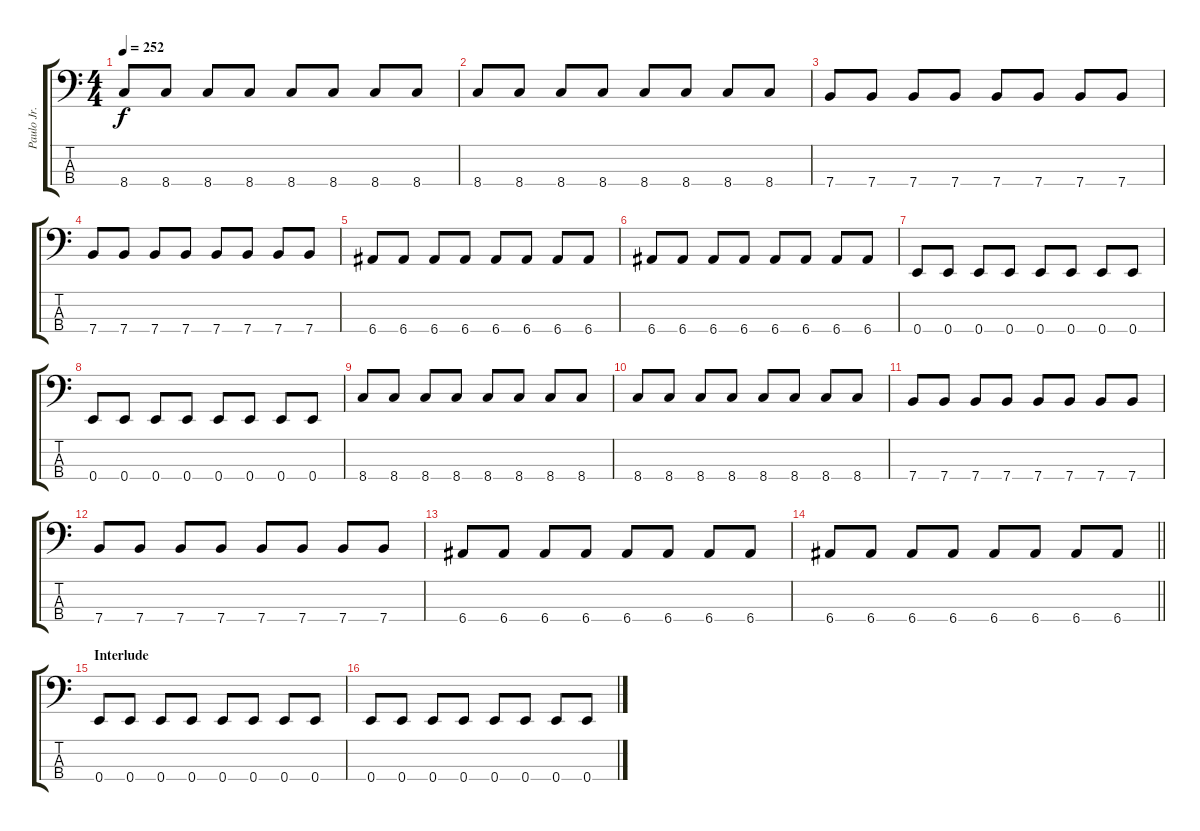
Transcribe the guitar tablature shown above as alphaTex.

\track ("Paulo Jr." "Paulo Jr.") {instrument electricbasspick}
\staff {score tabs}
\tuning (G2 D2 A1 E1) {hide}
\ts (4 4)
\tempo 252
\clef f4
\ks c
8.4.8{dy f} 8.4.8 8.4.8 8.4.8 8.4.8 8.4.8 8.4.8 8.4.8 |
8.4.8 8.4.8 8.4.8 8.4.8 8.4.8 8.4.8 8.4.8 8.4.8 |
7.4.8 7.4.8 7.4.8 7.4.8 7.4.8 7.4.8 7.4.8 7.4.8 |
7.4.8 7.4.8 7.4.8 7.4.8 7.4.8 7.4.8 7.4.8 7.4.8 |
6.4.8 6.4.8 6.4.8 6.4.8 6.4.8 6.4.8 6.4.8 6.4.8 |
6.4.8 6.4.8 6.4.8 6.4.8 6.4.8 6.4.8 6.4.8 6.4.8 |
0.4.8 0.4.8 0.4.8 0.4.8 0.4.8 0.4.8 0.4.8 0.4.8 |
0.4.8 0.4.8 0.4.8 0.4.8 0.4.8 0.4.8 0.4.8 0.4.8 |
8.4.8 8.4.8 8.4.8 8.4.8 8.4.8 8.4.8 8.4.8 8.4.8 |
8.4.8 8.4.8 8.4.8 8.4.8 8.4.8 8.4.8 8.4.8 8.4.8 |
7.4.8 7.4.8 7.4.8 7.4.8 7.4.8 7.4.8 7.4.8 7.4.8 |
7.4.8 7.4.8 7.4.8 7.4.8 7.4.8 7.4.8 7.4.8 7.4.8 |
6.4.8 6.4.8 6.4.8 6.4.8 6.4.8 6.4.8 6.4.8 6.4.8 |
\barLineRight lightlight
6.4.8 6.4.8 6.4.8 6.4.8 6.4.8 6.4.8 6.4.8 6.4.8 |
\section ("" "Interlude")
0.4.8 0.4.8 0.4.8 0.4.8 0.4.8 0.4.8 0.4.8 0.4.8 |
0.4.8 0.4.8 0.4.8 0.4.8 0.4.8 0.4.8 0.4.8 0.4.8
